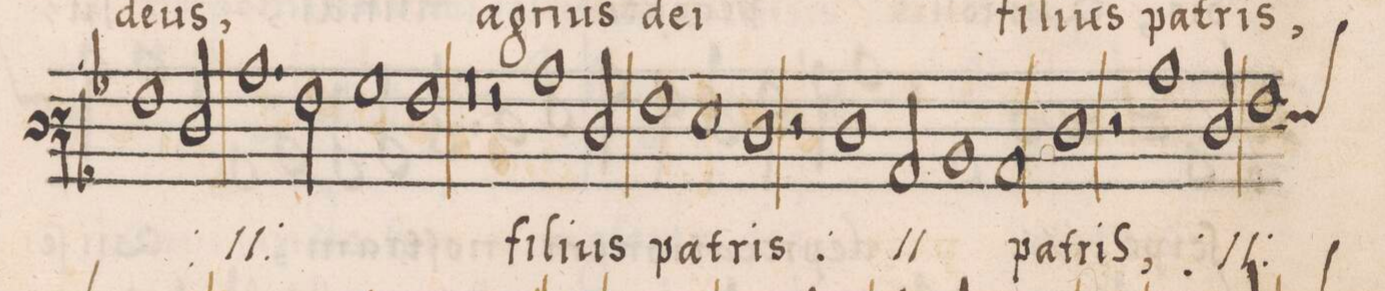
**kern	**text
*I"BASSVS	*
*clefF3	*
*k[b-]	*
*met(C|)	*
*M2/1	*
*	*ij
1A\	fi-
2F/	-li-
=81-	=81-
1.c\	-us
2A\	.
=82-	=82-
1B-\	pa-
1A\	-tris
*	*Xij
=83-	=83-
0r	.
=84-	=84-
2r	.
1c\	fi-
2F/	-li-
=85-	=85-
1A\	-us
1G\	pa-
=86-	=86-
1F\	-tris
2r	.
*	*ij
1F\	fi-
=87-	=87-
2C/	-li-
1D/	-us
*	*Xij
=88-	=88-
1C/	pa-
1F\	-triS,
=89-	=89-
2r	.
*	*ij
1c\	fi-
2F/	-li-
=90-	=90-
*custos:G	*
1A\	-us
*-	*-
